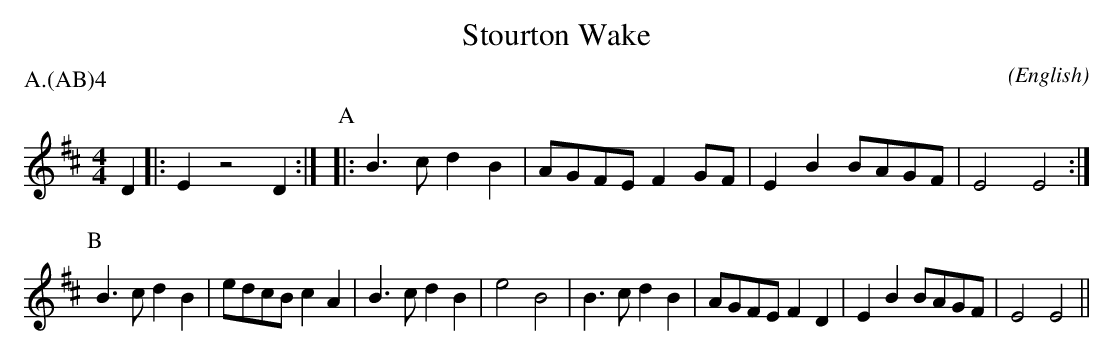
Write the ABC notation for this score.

X:1
T:Stourton Wake
M:4/4
C:
O:English
P:A.(AB)4
K:EDor
D2 |:  E2 z4 D2 :|\
P:A
|: B3    c  d2  B2 | AGFE   F2  GF  |  E2  B2 BAGF    | E4    E4    :|
P:B
   B3    c  d2  B2 | edcB   c2  A2  |  B3   c  d2  B2 | e4    B4    |\
   B3    c  d2  B2 | AGFE   F2  D2  |  E2  B2 BAGF    | E4    E4    ||
